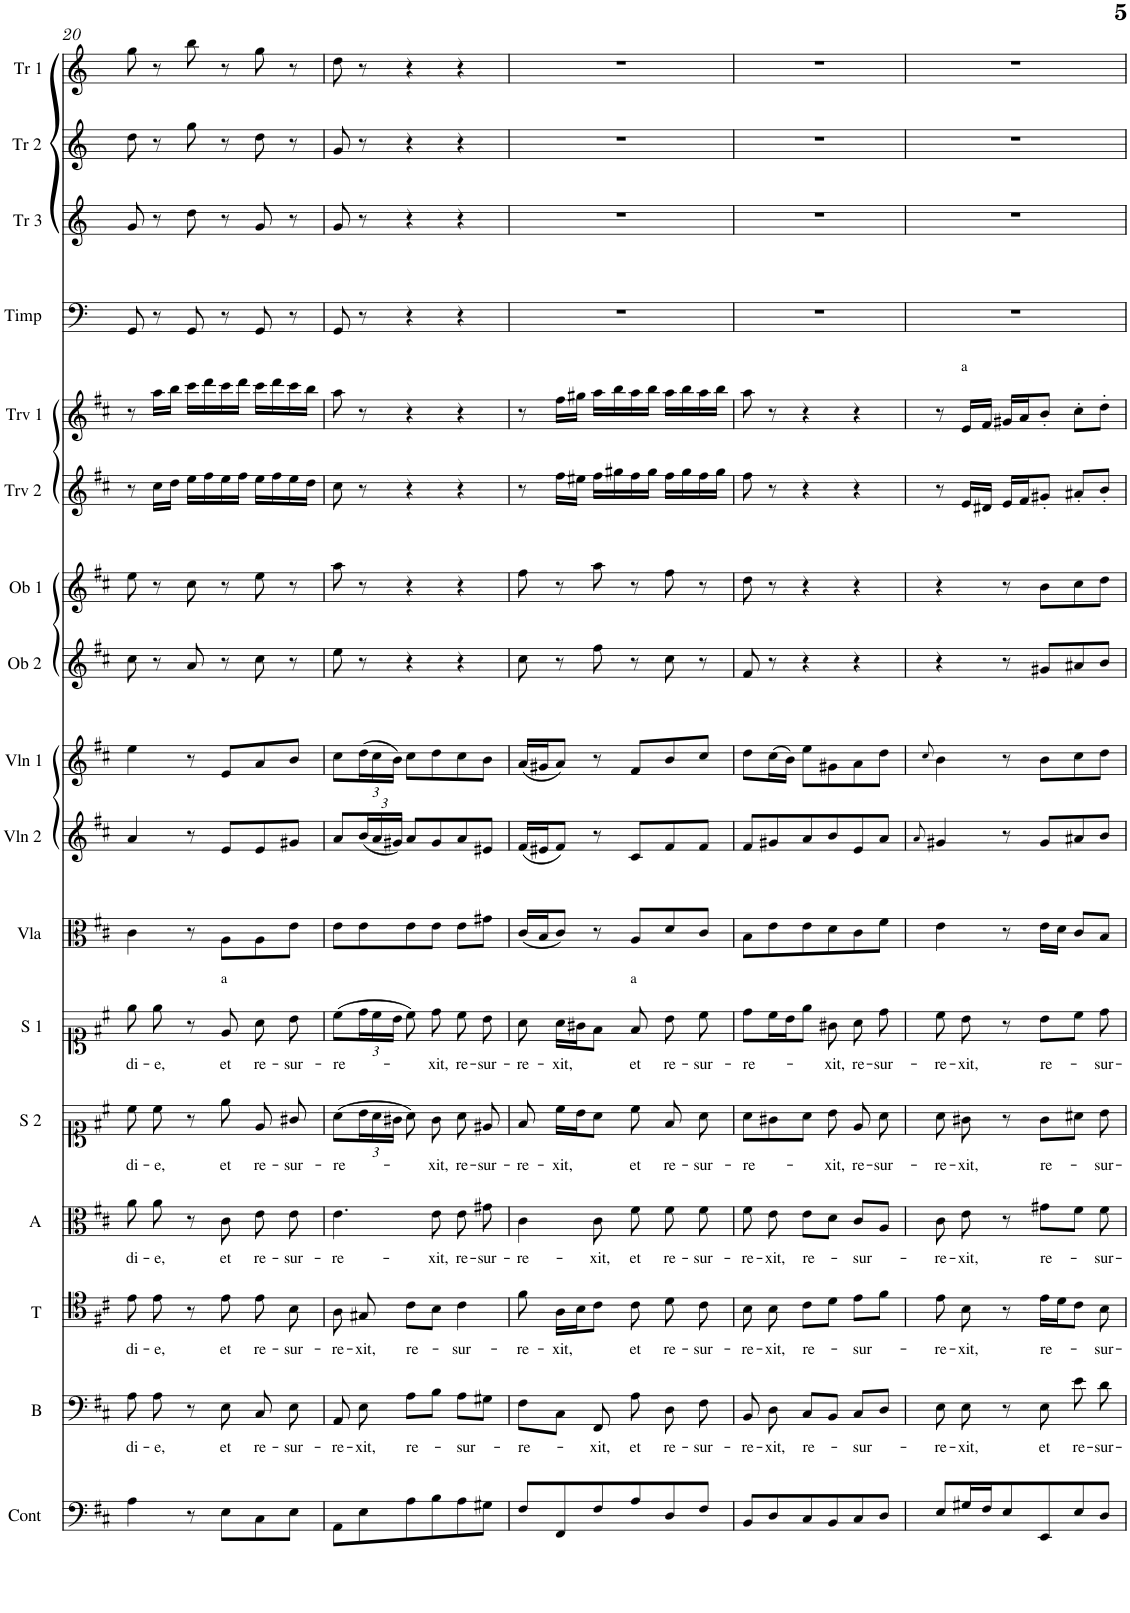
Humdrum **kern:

**kern	**kern	**text	**kern	**text	**kern	**text	**kern	**text	**kern	**text	**kern	**kern	**kern	**kern	**kern	**kern	**kern	**kern	**kern	**kern	**kern
*part17	*part16	*part16	*part15	*part15	*part14	*part14	*part13	*part13	*part12	*part12	*part11	*part10	*part9	*part8	*part7	*part6	*part5	*part4	*part3	*part2	*part1
*staff17	*staff16	*staff16	*staff15	*staff15	*staff14	*staff14	*staff13	*staff13	*staff12	*staff12	*staff11	*staff10	*staff9	*staff8	*staff7	*staff6	*staff5	*staff4	*staff3	*staff2	*staff1
*I"Continuo	*I"Bass	*	*I"Tenor	*	*I"Alto	*	*I"Soprano 2	*	*I"Soprano 1	*	*I"Viola	*I"Violin 2	*I"Violin 1	*I"Oboe 2	*I"Oboe 1	*I"Traverso 2	*I"Traverso 1	*I"Timpani	*I"Tromba 3	*I"Tromba 2	*I"Tromba 1
*I'Cont	*I'B	*	*I'T	*	*I'A	*	*I'S 2	*	*I'S 1	*	*I'Vla	*I'Vln 2	*I'Vln 1	*I'Ob 2	*I'Ob 1	*I'Trv 2	*I'Trv 1	*I'Timp	*I'Tr 3	*I'Tr 2	*I'Tr 1
!!LO:PB:g=z
*clefF4	*clefF4	*	*clefC4	*	*clefC3	*	*clefC1	*	*clefC1	*	*clefC3	*clefG2	*clefG2	*clefG2	*clefG2	*clefG2	*clefG2	*clefF4	*clefG2	*clefG2	*clefG2
*	*	*	*	*	*	*	*	*	*	*	*	*	*	*	*	*	*	*Trd-1c-2	*Trd-1c-2	*Trd-1c-2	*Trd-1c-2
*k[f#c#]	*k[f#c#]	*	*k[f#c#]	*	*k[f#c#]	*	*k[f#c#]	*	*k[f#c#]	*	*k[f#c#]	*k[f#c#]	*k[f#c#]	*k[f#c#]	*k[f#c#]	*k[f#c#]	*k[f#c#]	*k[]	*k[]	*k[]	*k[]
*M3/4	*M3/4	*	*M3/4	*	*M3/4	*	*M3/4	*	*M3/4	*	*M3/4	*M3/4	*M3/4	*M3/4	*M3/4	*M3/4	*M3/4	*M3/4	*M3/4	*M3/4	*M3/4
=20	=20	=20	=20	=20	=20	=20	=20	=20	=20	=20	=20	=20	=20	=20	=20	=20	=20	=20	=20	=20	=20
!	!	!LO:LY:b	!	!LO:LY:b	!	!LO:LY:b	!	!LO:LY:b	!	!LO:LY:b	!	!	!	!	!	!	!	!	!	!	!
4A\	8A\	di-	8e\	di-	8a\	di-	8cc#\	di-	8ee\	di-	4c#\	4a/	4ee\	8cc#\	8ee\	8r	8r	8GG/	8g/	8dd\	8gg\
!	!	!LO:LY:b	!	!LO:LY:b	!	!LO:LY:b	!	!LO:LY:b	!	!LO:LY:b	!	!	!	!	!	!	!	!	!	!	!
.	8A\	-e,	8e\	-e,	8a\	-e,	8cc#\	-e,	8ee\	-e,	.	.	.	8r	8r	16cc#\LL	16aa\LL	8r	8r	8r	8r
.	.	.	.	.	.	.	.	.	.	.	.	.	.	.	.	16dd\JJ	16bb\JJ	.	.	.	.
8r	8r	.	8r	.	8r	.	8r	.	8r	.	8r	8r	8r	8a/	8cc#\	16ee\LL	16ccc#\LL	8GG/	8dd\	8gg\	8bb\
.	.	.	.	.	.	.	.	.	.	.	.	.	.	.	.	16ff#\	16ddd\	.	.	.	.
!	!	!	!	!	!	!	!	!	!LO:TX:a:t=a	!	!	!	!	!	!	!	!	!	!	!	!
!	!	!LO:LY:b	!	!LO:LY:b	!	!LO:LY:b	!	!LO:LY:b	!	!LO:LY:b	!	!	!	!	!	!	!	!	!	!	!
8E\L	8E\	et	8e\	et	8c#\	et	8ee\	et	8e/	et	8A\L	8e/L	8e/L	8r	8r	16ee\	16ccc#\	8r	8r	8r	8r
.	.	.	.	.	.	.	.	.	.	.	.	.	.	.	.	16ff#\JJ	16ddd\JJ	.	.	.	.
!	!	!LO:LY:b	!	!LO:LY:b	!	!LO:LY:b	!	!LO:LY:b	!	!LO:LY:b	!	!	!	!	!	!	!	!	!	!	!
8C#\	8C#/	re-	8e\	re-	8e\	re-	8e/	re-	8a\	re-	8A\	8e/	8a/	8cc#\	8ee\	16ee\LL	16ccc#\LL	8GG/	8g/	8dd\	8gg\
.	.	.	.	.	.	.	.	.	.	.	.	.	.	.	.	16ff#\	16ddd\	.	.	.	.
!	!	!LO:LY:b	!	!LO:LY:b	!	!LO:LY:b	!	!LO:LY:b	!	!LO:LY:b	!	!	!	!	!	!	!	!	!	!	!
8E\J	8E\	-sur-	8B\	-sur-	8e\	-sur-	8g#X/	-sur-	8b\	-sur-	8e\J	8g#X/J	8b/J	8r	8r	16ee\	16ccc#\	8r	8r	8r	8r
.	.	.	.	.	.	.	.	.	.	.	.	.	.	.	.	16dd\JJ	16bb\JJ	.	.	.	.
=21	=21	=21	=21	=21	=21	=21	=21	=21	=21	=21	=21	=21	=21	=21	=21	=21	=21	=21	=21	=21	=21
!	!	!LO:LY:b	!	!LO:LY:b	!	!LO:LY:b	!	!LO:LY:b	!	!LO:LY:b	!	!	!	!	!	!	!	!	!	!	!
8AA\L	8AA/	-re-	8A\	-re-	4.e\	-re-	(8a\L	-re-	(8cc#\L	-re-	8e\L	8a/L	8cc#\L	8ee\	8aa\	8cc#\	8aa\	8GG/	8g/	8g/	8dd\
!	!	!LO:LY:b	!	!LO:LY:b	!	!	!	!	!	!	!	!	!	!	!	!	!	!	!	!	!
*	*	*	*	*	*	*	*Xbrackettup	*	*Xbrackettup	*	*	*Xbrackettup	*Xbrackettup	*	*	*	*	*	*	*	*
8E\	8E\	-xit,	8G#X/	-xit,	.	.	24b\L	.	24dd\L	.	8e\	(24b/L	(24dd\L	8r	8r	8r	8r	8r	8r	8r	8r
.	.	.	.	.	.	.	24a\	.	24cc#\	.	.	24a/	24cc#\	.	.	.	.	.	.	.	.
.	.	.	.	.	.	.	24g#X\JJ	.	24b\JJ	.	.	24g#X/JJ)	24b\JJ)	.	.	.	.	.	.	.	.
!	!	!LO:LY:b	!	!LO:LY:b	!	!	!	!	!	!	!	!	!	!	!	!	!	!	!	!	!
8A\	8A\L	re-	8c#\L	re-	.	.	8a\)	.	8cc#\)	.	8e\	8a/L	8cc#\L	4r	4r	4r	4r	4r	4r	4r	4r
!	!	!	!	!	!	!LO:LY:b	!	!LO:LY:b	!	!LO:LY:b	!	!	!	!	!	!	!	!	!	!	!
8B\	8B\J	.	8B\J	.	8e\	-xit,	8g#\	-xit,	8dd\	-xit,	8e\J	8g#/	8dd\	.	.	.	.	.	.	.	.
!	!	!LO:LY:b	!	!LO:LY:b	!	!LO:LY:b	!	!LO:LY:b	!	!LO:LY:b	!	!	!	!	!	!	!	!	!	!	!
8A\	8A\L	-sur-	4c#\	-sur-	8e\	re-	8a\	re-	8cc#\	re-	8e\L	8a/	8cc#\	4r	4r	4r	4r	4r	4r	4r	4r
!	!	!	!	!	!	!LO:LY:b	!	!LO:LY:b	!	!LO:LY:b	!	!	!	!	!	!	!	!	!	!	!
8G#X\J	8G#X\J	.	.	.	8g#X\	-sur-	8e#X/	-sur-	8b\	-sur-	8g#X\J	8e#X/J	8b\J	.	.	.	.	.	.	.	.
=22	=22	=22	=22	=22	=22	=22	=22	=22	=22	=22	=22	=22	=22	=22	=22	=22	=22	=22	=22	=22	=22
!	!	!LO:LY:b	!	!LO:LY:b	!	!LO:LY:b	!	!LO:LY:b	!	!LO:LY:b	!	!	!	!	!	!	!	!	!	!	!
8F#/L	8F#\L	-re-	8f#\	-re-	4c#\	-re-	8f#/	-re-	8a\	-re-	(16c#/LL	(16f#/LL	(16a/LL	8cc#\	8ff#\	8r	8r	2.r	2.r	2.r	2.r
.	.	.	.	.	.	.	.	.	.	.	16B/J	16e#X/J	16g#X/J	.	.	.	.	.	.	.	.
!	!	!	!	!LO:LY:b	!	!	!	!LO:LY:b	!	!LO:LY:b	!	!	!	!	!	!	!	!	!	!	!
8FF#/	8C#\J	.	16A\LL	-xit,	.	.	16cc#\LL	-xit,	16a\LL	-xit,	8c#/J)	8f#/J)	8a/J)	8r	8r	16ff#\LL	16ff#\LL	.	.	.	.
.	.	.	16B\J	.	.	.	16b\J	.	16g#X\J	.	.	.	.	.	.	16ee#X\JJ	16gg#X\JJ	.	.	.	.
!	!	!LO:LY:b	!	!	!	!LO:LY:b	!	!	!	!	!	!	!	!	!	!	!	!	!	!	!
8F#/	8FF#/	-xit,	8c#\J	.	8c#\	-xit,	8a\J	.	8f#\J	.	8r	8r	8r	8ff#\	8aa\	16ff#\LL	16aa\LL	.	.	.	.
.	.	.	.	.	.	.	.	.	.	.	.	.	.	.	.	16gg#X\	16bb\	.	.	.	.
!	!	!	!	!	!	!	!	!	!LO:TX:a:t=a	!	!	!	!	!	!	!	!	!	!	!	!
!	!	!LO:LY:b	!	!LO:LY:b	!	!LO:LY:b	!	!LO:LY:b	!	!LO:LY:b	!	!	!	!	!	!	!	!	!	!	!
8A/	8A\	et	8c#\	et	8f#\	et	8cc#\	et	8f#/	et	8A/L	8c#/L	8f#/L	8r	8r	16ff#\	16aa\	.	.	.	.
.	.	.	.	.	.	.	.	.	.	.	.	.	.	.	.	16gg#\JJ	16bb\JJ	.	.	.	.
!	!	!LO:LY:b	!	!LO:LY:b	!	!LO:LY:b	!	!LO:LY:b	!	!LO:LY:b	!	!	!	!	!	!	!	!	!	!	!
8D/	8D\	re-	8d\	re-	8f#\	re-	8f#/	re-	8b\	re-	8d/	8f#/	8b/	8cc#\	8ff#\	16ff#\LL	16aa\LL	.	.	.	.
.	.	.	.	.	.	.	.	.	.	.	.	.	.	.	.	16gg#\	16bb\	.	.	.	.
!	!	!LO:LY:b	!	!LO:LY:b	!	!LO:LY:b	!	!LO:LY:b	!	!LO:LY:b	!	!	!	!	!	!	!	!	!	!	!
8F#/J	8F#\	-sur-	8c#\	-sur-	8f#\	-sur-	8a\	-sur-	8cc#\	-sur-	8c#/J	8f#/J	8cc#/J	8r	8r	16ff#\	16aa\	.	.	.	.
.	.	.	.	.	.	.	.	.	.	.	.	.	.	.	.	16gg#\JJ	16bb\JJ	.	.	.	.
=23	=23	=23	=23	=23	=23	=23	=23	=23	=23	=23	=23	=23	=23	=23	=23	=23	=23	=23	=23	=23	=23
!	!	!LO:LY:b	!	!LO:LY:b	!	!LO:LY:b	!	!LO:LY:b	!	!LO:LY:b	!	!	!	!	!	!	!	!	!	!	!
8BB/L	8BB/	-re-	8B\	-re-	8f#\	-re-	8a\L	-re-	8dd\L	-re-	8B\L	8f#/L	8dd\L	8f#/	8dd\	8ff#\	8aa\	2.r	2.r	2.r	2.r
!	!	!LO:LY:b	!	!LO:LY:b	!	!LO:LY:b	!	!	!	!	!	!	!	!	!	!	!	!	!	!	!
8D/	8D\	-xit,	8B\	-xit,	8e\	-xit,	8g#X\	.	16cc#\L	.	8e\	8g#X/	(16cc#\L	8r	8r	8r	8r	.	.	.	.
.	.	.	.	.	.	.	.	.	16b\J	.	.	.	16b\JJ)	.	.	.	.	.	.	.	.
!	!	!LO:LY:b	!	!LO:LY:b	!	!LO:LY:b	!	!	!	!	!	!	!	!	!	!	!	!	!	!	!
8C#/	8C#/L	re-	8c#\L	re-	8e\L	re-	8a\J	.	8ee\J	.	8e\	8a/	8ee\L	4r	4r	4r	4r	.	.	.	.
!	!	!	!	!	!	!	!	!LO:LY:b	!	!LO:LY:b	!	!	!	!	!	!	!	!	!	!	!
8BB/	8BB/J	.	8d\J	.	8d\J	.	8b\	-xit,	8g#X\	-xit,	8d\	8b/	8g#X\	.	.	.	.	.	.	.	.
!	!	!LO:LY:b	!	!LO:LY:b	!	!LO:LY:b	!	!LO:LY:b	!	!LO:LY:b	!	!	!	!	!	!	!	!	!	!	!
8C#/	8C#/L	-sur-	8e\L	-sur-	8c#/L	-sur-	8e/	re-	8a\	re-	8c#\	8e/	8a\	4r	4r	4r	4r	.	.	.	.
!	!	!	!	!	!	!	!	!LO:LY:b	!	!LO:LY:b	!	!	!	!	!	!	!	!	!	!	!
8D/J	8D/J	.	8f#\J	.	8A/J	.	8a\	-sur-	8dd\	-sur-	8f#\J	8a/J	8dd\J	.	.	.	.	.	.	.	.
=24	=24	=24	=24	=24	=24	=24	=24	=24	=24	=24	=24	=24	=24	=24	=24	=24	=24	=24	=24	=24	=24
.	.	.	.	.	.	.	.	.	.	.	.	8qa/	8qcc#/	.	.	.	.	.	.	.	.
!	!	!LO:LY:b	!	!LO:LY:b	!	!LO:LY:b	!	!LO:LY:b	!	!LO:LY:b	!	!	!	!	!	!	!	!	!	!	!
8E/L	8E\	-re-	8e\	-re-	8c#\	-re-	8a\	-re-	8cc#\	-re-	4e\	4g#X/	4b\	4r	4r	8r	8r	2.r	2.r	2.r	2.r
!	!	!	!	!	!	!	!	!	!	!	!	!	!	!	!	!	!LO:TX:a:t=a	!	!	!	!
!	!	!LO:LY:b	!	!LO:LY:b	!	!LO:LY:b	!	!LO:LY:b	!	!LO:LY:b	!	!	!	!	!	!	!	!	!	!	!
16G#X/L	8E\	-xit,	8B\	-xit,	8e\	-xit,	8g#X\	-xit,	8b\	-xit,	.	.	.	.	.	16e/LL	16e/LL	.	.	.	.
16F#/J	.	.	.	.	.	.	.	.	.	.	.	.	.	.	.	16d#X/JJ	16f#/JJ	.	.	.	.
8E/	8r	.	8r	.	8r	.	8r	.	8r	.	8r	8r	8r	8r	8r	16e/LL	16g#X/LL	.	.	.	.
.	.	.	.	.	.	.	.	.	.	.	.	.	.	.	.	16f#/J	16a/J	.	.	.	.
!	!	!LO:LY:b	!	!LO:LY:b	!	!LO:LY:b	!	!LO:LY:b	!	!LO:LY:b	!	!	!	!	!	!	!	!	!	!	!
8EE/	8E\	et	16e\LL	re-	8g#X\L	re-	8g#\L	re-	8b\L	re-	16e\LL	8g#/L	8b\L	8g#X/L	8b\L	8g#X'/J	8b'/J	.	.	.	.
.	.	.	16d\J	.	.	.	.	.	.	.	16d\JJ	.	.	.	.	.	.	.	.	.	.
!	!	!LO:LY:b	!	!	!	!	!	!	!	!	!	!	!	!	!	!	!	!	!	!	!
8E/	8e\	re-	8c#\J	.	8f#\J	.	8a#X\J	.	8cc#\J	.	8c#/L	8a#X/	8cc#\	8a#X/	8cc#\	8a#X'/L	8cc#'\L	.	.	.	.
!	!	!LO:LY:b	!	!LO:LY:b	!	!LO:LY:b	!	!LO:LY:b	!	!LO:LY:b	!	!	!	!	!	!	!	!	!	!	!
8D/J	8d\	-sur-	8B\	-sur-	8f#\	-sur-	8b\	-sur-	8dd\	-sur-	8B/J	8b/J	8dd\J	8b/J	8dd\J	8b'/J	8dd'\J	.	.	.	.
=	=	=	=	=	=	=	=	=	=	=	=	=	=	=	=	=	=	=	=	=	=
*-	*-	*-	*-	*-	*-	*-	*-	*-	*-	*-	*-	*-	*-	*-	*-	*-	*-	*-	*-	*-	*-
